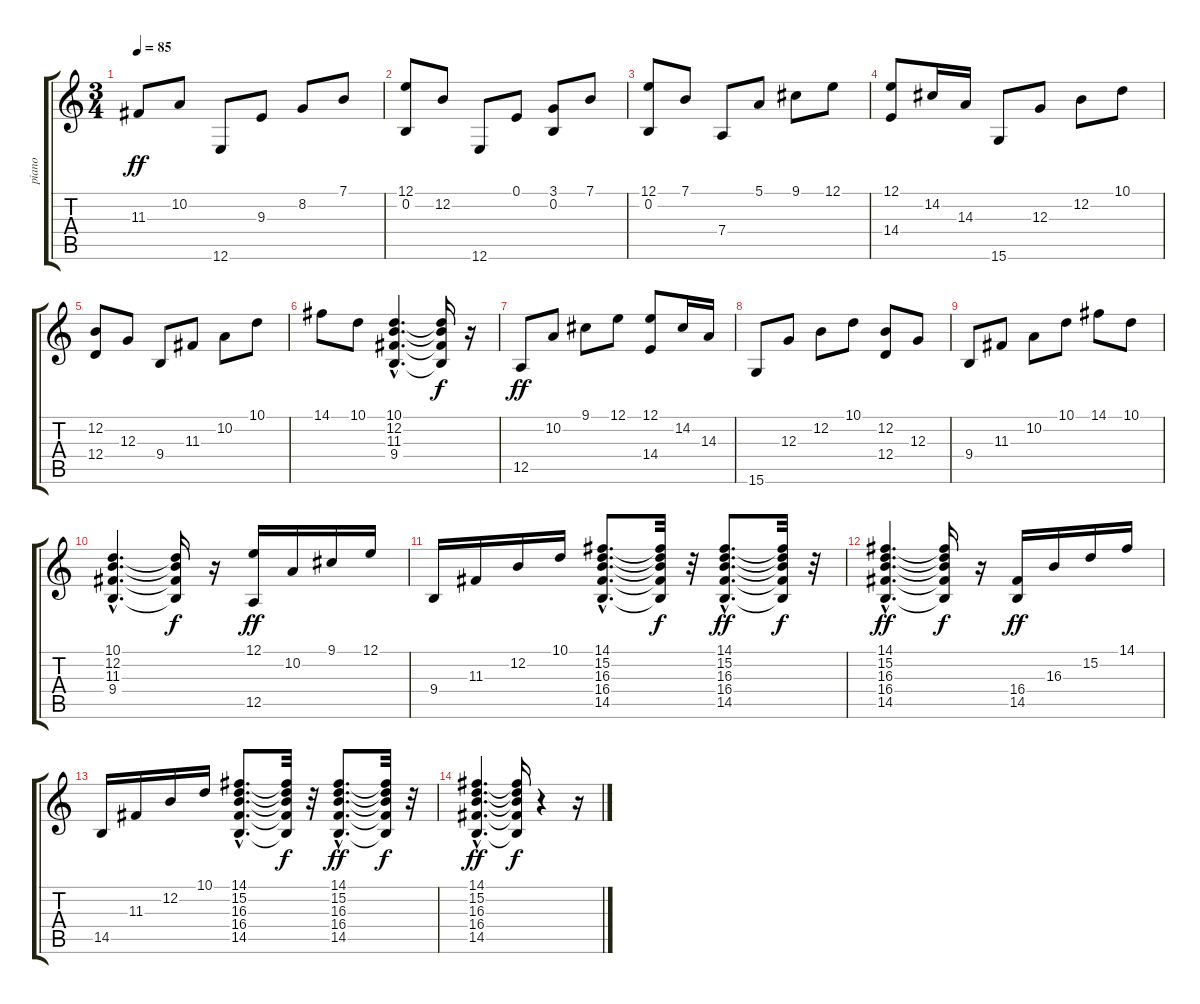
\track ("piano" "piano") {instrument acousticgrandpiano}
\staff {score tabs}
\tuning (E4 B3 G3 D3 A2 E2) {hide}
\ts (3 4)
\tempo 85
\clef g2
\ks c
11.3.8{dy ff} 10.2.8 12.6.8 9.3.8 8.2.8 7.1.8 |
(12.1 0.2).8 12.2.8 12.6.8 0.1.8 (3.1 0.2).8 7.1.8 |
(12.1 0.2).8 7.1.8 7.4.8 5.1.8 9.1.8 12.1.8 |
(12.1 14.4).8 14.2.16 14.3.16 15.6.8 12.3.8 12.2.8 10.1.8 |
(12.2 12.4).8 12.3.8 9.4.8 11.3.8 10.2.8 10.1.8 |
14.1.8 10.1.8 (10.1{hac} 12.2{hac} 11.3{hac} 9.4{hac}).4{d} (10.1{t} 12.2{t} 11.3{t} 9.4{t}).16{dy f} r.16 |
12.5.8{dy ff} 10.2.8 9.1.8 12.1.8 (12.1 14.4).8 14.2.16 14.3.16 |
15.6.8 12.3.8 12.2.8 10.1.8 (12.2 12.4).8 12.3.8 |
9.4.8 11.3.8 10.2.8 10.1.8 14.1.8 10.1.8 |
(10.1{hac} 12.2{hac} 11.3{hac} 9.4{hac}).4{d} (10.1{t} 12.2{t} 11.3{t} 9.4{t}).16{dy f} r.16 (12.1 12.5).16{dy ff} 10.2.16 9.1.16 12.1.16 |
9.4.16 11.3.16 12.2.16 10.1.16 (14.1{hac} 15.2{hac} 16.3{hac} 16.4{hac} 14.5{hac}).8{d} (14.1{t} 15.2{t} 16.3{t} 16.4{t} 14.5{t}).32{dy f} r.32 (14.1{hac} 15.2{hac} 16.3{hac} 16.4{hac} 14.5{hac}).8{d dy ff} (14.1{t} 15.2{t} 16.3{t} 16.4{t} 14.5{t}).32{dy f} r.32 |
(14.1{hac} 15.2{hac} 16.3{hac} 16.4{hac} 14.5{hac}).4{d dy ff} (14.1{t} 15.2{t} 16.3{t} 16.4{t} 14.5{t}).16{dy f} r.16 (16.4 14.5).16{dy ff} 16.3.16 15.2.16 14.1.16 |
14.5.16 11.3.16 12.2.16 10.1.16 (14.1{hac} 15.2{hac} 16.3{hac} 16.4{hac} 14.5{hac}).8{d} (14.1{t} 15.2{t} 16.3{t} 16.4{t} 14.5{t}).32{dy f} r.32 (14.1{hac} 15.2{hac} 16.3{hac} 16.4{hac} 14.5{hac}).8{d dy ff} (14.1{t} 15.2{t} 16.3{t} 16.4{t} 14.5{t}).32{dy f} r.32 |
(14.1{hac} 15.2{hac} 16.3{hac} 16.4{hac} 14.5{hac}).4{d dy ff} (14.1{t} 15.2{t} 16.3{t} 16.4{t} 14.5{t}).16{dy f} r.4 r.16
